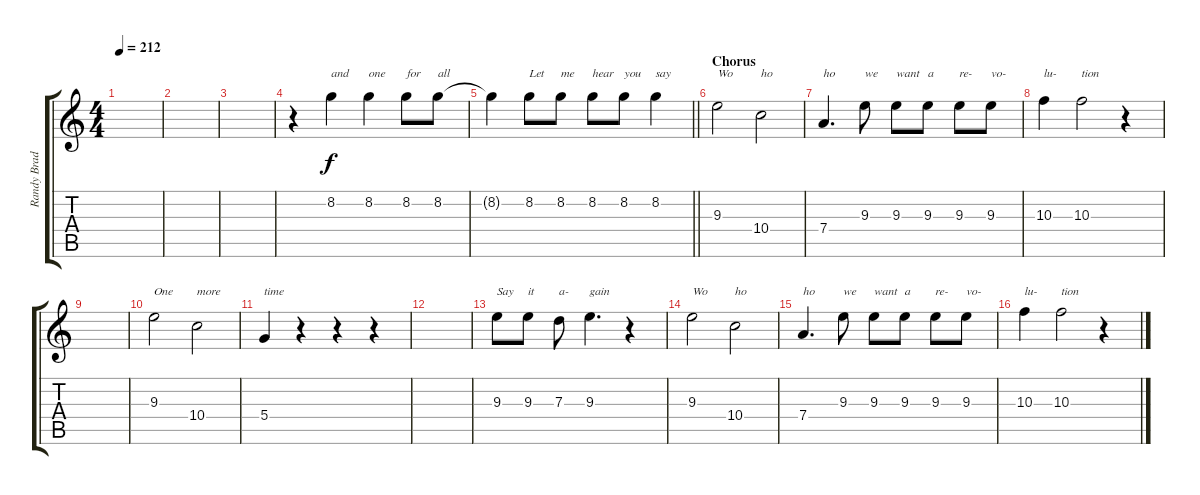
\track ("Randy Bradbury - Bkg Vocals" "Randy Brad") {instrument distortionguitar}
\staff {score tabs}
\tuning (E4 B3 G3 D3 A2 E2) {hide}
\ts (4 4)
\tempo 212
\clef g2
\ks c
|
|
|
r.4 8.2.4{txt "and"} 8.2.4{txt "one"} 8.2.8{txt "for"} 8.2.8{txt "all"} |
\barLineRight lightlight
8.2{t}.4 8.2.8{txt "Let"} 8.2.8{txt "me"} 8.2.8{txt "hear"} 8.2.8{txt "you"} 8.2.4{txt "say"} |
\section ("" "Chorus")
9.3.2{txt "Wo"} 10.4.2{txt "ho"} |
7.4.4{d txt "ho"} 9.3.8{txt "we"} 9.3.8{txt "want"} 9.3.8{txt "a"} 9.3.8{txt "re-"} 9.3.8{txt "vo-"} |
10.3.4{txt "lu-"} 10.3.2{txt "tion"} r.4 |
|
9.3.2{txt "One"} 10.4.2{txt "more"} |
5.4.4{txt "time"} r.4 r.4 r.4 |
|
9.3.8{txt "Say"} 9.3.8{txt "it"} 7.3.8{txt "a-"} 9.3.4{d txt "gain"} r.4 |
9.3.2{txt "Wo"} 10.4.2{txt "ho"} |
7.4.4{d txt "ho"} 9.3.8{txt "we"} 9.3.8{txt "want"} 9.3.8{txt "a"} 9.3.8{txt "re-"} 9.3.8{txt "vo-"} |
10.3.4{txt "lu-"} 10.3.2{txt "tion"} r.4
